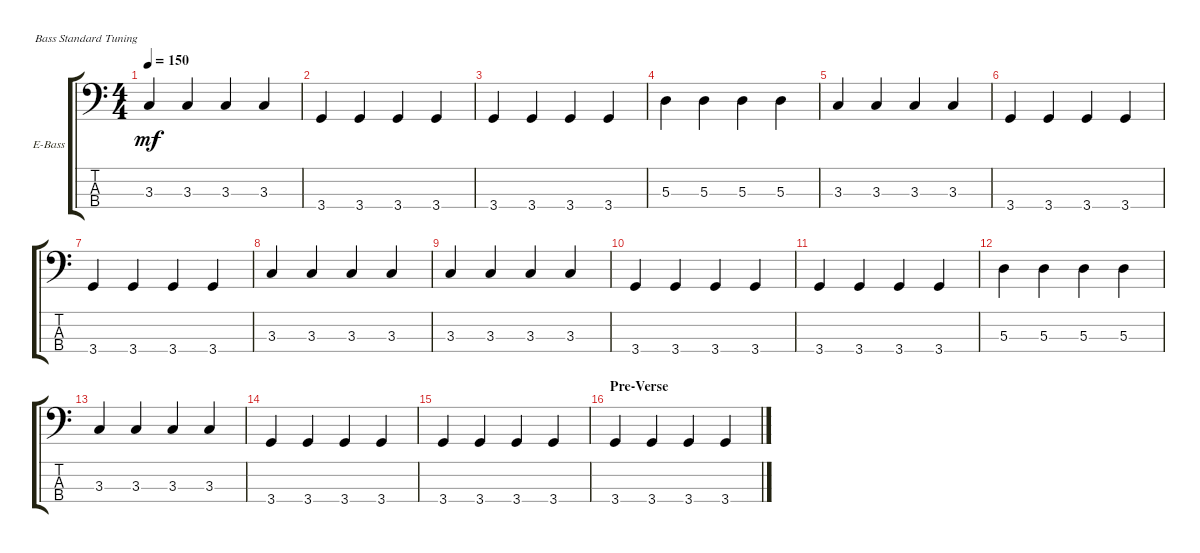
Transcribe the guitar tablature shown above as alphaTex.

\defaultSystemsLayout 4
\bracketExtendMode groupsimilarinstruments
\firstSystemTrackNameOrientation horizontal
\otherSystemsTrackNameOrientation horizontal
\track ("Bass" "E-Bass") {instrument electricbassfinger}
\staff {score tabs}
\tuning (G2 D2 A1 E1)
\ts (4 4)
\tempo 150
\clef f4
\scale
0.333333
\ks c
3.3.4{dy mf} 3.3.4 3.3.4 3.3.4 |
\scale
0.333333 3.4.4 3.4.4 3.4.4 3.4.4 |
\scale
0.333333 3.4.4 3.4.4 3.4.4 3.4.4 |
\scale
0.333333 5.3.4 5.3.4 5.3.4 5.3.4 |
\scale
0.333333 3.3.4 3.3.4 3.3.4 3.3.4 |
\scale
0.333333 3.4.4 3.4.4 3.4.4 3.4.4 |
\scale
0.333333 3.4.4 3.4.4 3.4.4 3.4.4 |
\scale
0.333333 3.3.4 3.3.4 3.3.4 3.3.4 |
\scale
0.333333 3.3.4 3.3.4 3.3.4 3.3.4 |
\scale
0.333333 3.4.4 3.4.4 3.4.4 3.4.4 |
\scale
0.333333 3.4.4 3.4.4 3.4.4 3.4.4 |
\scale
0.333333 5.3.4 5.3.4 5.3.4 5.3.4 |
\scale
0.333333 3.3.4 3.3.4 3.3.4 3.3.4 |
\scale
0.333333 3.4.4 3.4.4 3.4.4 3.4.4 |
\scale
0.333333 3.4.4 3.4.4 3.4.4 3.4.4 |
\section ("" "Pre-Verse")
\scale
0.333333 3.4.4 3.4.4 3.4.4 3.4.4
